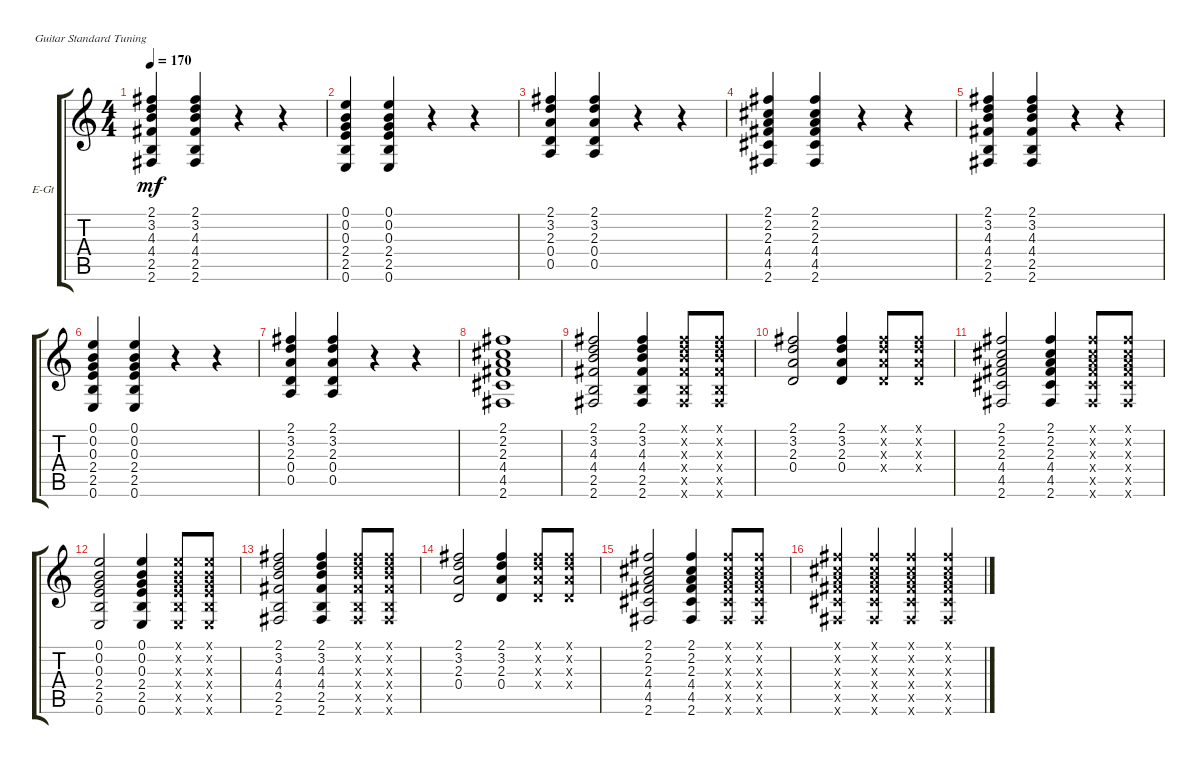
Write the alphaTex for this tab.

\defaultSystemsLayout 4
\bracketExtendMode groupsimilarinstruments
\firstSystemTrackNameOrientation horizontal
\otherSystemsTrackNameOrientation horizontal
\track ("Electric Guitar" "E-Gt") {instrument distortionguitar}
\staff {score tabs}
\tuning (E4 B3 G3 D3 A2 E2)
\ts (4 4)
\tempo 170
\clef g2
\ks c
(2.5 4.4 4.3 3.2 2.1 2.6).4{dy mf} (2.5 4.4 4.3 2.1 3.2 2.6).4 r.4 r.4 |
(0.6 2.5 2.4 0.3 0.2 0.1).4 (0.6 2.5 2.4 0.3 0.2 0.1).4 r.4 r.4 |
(0.5 0.4 2.3 3.2 2.1).4 (0.5 0.4 2.3 3.2 2.1).4 r.4 r.4 |
(2.6 4.5 4.4 2.3 2.2 2.1).4 (2.6 4.5 4.4 2.3 2.2 2.1).4 r.4 r.4 |
(2.5 4.4 4.3 3.2 2.1 2.6).4 (2.5 4.4 4.3 2.1 3.2 2.6).4 r.4 r.4 |
(0.6 2.5 2.4 0.3 0.2 0.1).4 (0.6 2.5 2.4 0.3 0.2 0.1).4 r.4 r.4 |
(0.5 0.4 2.3 3.2 2.1).4 (0.5 0.4 2.3 3.2 2.1).4 r.4 r.4 |
(2.6 4.5 4.4 2.3 2.1 2.2).1 |
(2.6 2.5 4.4 4.3 3.2 2.1).2 (2.6 2.5 4.4 4.3 3.2 2.1).4 (2.6{x} 2.5{x} 4.4{x} 4.3{x} 3.2{x} 2.1{x}).8 (2.6{x} 2.5{x} 4.4{x} 4.3{x} 3.2{x} 2.1{x}).8 |
(2.3 3.2 2.1 0.4).2 (2.3 3.2 2.1 0.4).4 (2.3{x} 3.2{x} 2.1{x} 0.4{x}).8 (2.3{x} 3.2{x} 2.1{x} 0.4{x}).8 |
(2.3 2.2 2.1 4.4 2.6 4.5).2 (2.3 2.2 2.1 4.4 2.6 4.5).4 (2.3{x} 2.2{x} 2.1{x} 4.4{x} 2.6{x} 4.5{x}).8 (2.3{x} 2.2{x} 2.1{x} 4.4{x} 2.6{x} 4.5{x}).8 |
(2.4 0.6 2.5 0.1 0.2 0.3).2 (2.4 0.6 2.5 0.1 0.2 0.3).4 (2.4{x} 0.6{x} 2.5{x} 0.1{x} 0.2{x} 0.3{x}).8 (2.4{x} 0.6{x} 2.5{x} 0.1{x} 0.2{x} 0.3{x}).8 |
(2.6 2.5 4.4 4.3 3.2 2.1).2 (2.6 2.5 4.4 4.3 3.2 2.1).4 (2.6{x} 2.5{x} 4.4{x} 4.3{x} 3.2{x} 2.1{x}).8 (2.6{x} 2.5{x} 4.4{x} 4.3{x} 3.2{x} 2.1{x}).8 |
(2.3 3.2 2.1 0.4).2 (2.3 3.2 2.1 0.4).4 (2.3{x} 3.2{x} 2.1{x} 0.4{x}).8 (2.3{x} 3.2{x} 2.1{x} 0.4{x}).8 |
(2.3 2.2 2.1 4.4 2.6 4.5).2 (2.3 2.2 2.1 4.4 2.6 4.5).4 (2.3{x} 2.2{x} 2.1{x} 4.4{x} 2.6{x} 4.5{x}).8 (2.3{x} 2.2{x} 2.1{x} 4.4{x} 2.6{x} 4.5{x}).8 |
(2.3{x} 2.2{x} 2.1{x} 4.4{x} 2.6{x} 4.5{x}).4 (2.3{x} 2.2{x} 2.1{x} 4.4{x} 2.6{x} 4.5{x}).4 (2.3{x} 2.2{x} 2.1{x} 4.4{x} 2.6{x} 4.5{x}).4 (2.3{x} 2.2{x} 2.1{x} 4.4{x} 2.6{x} 4.5{x}).4
